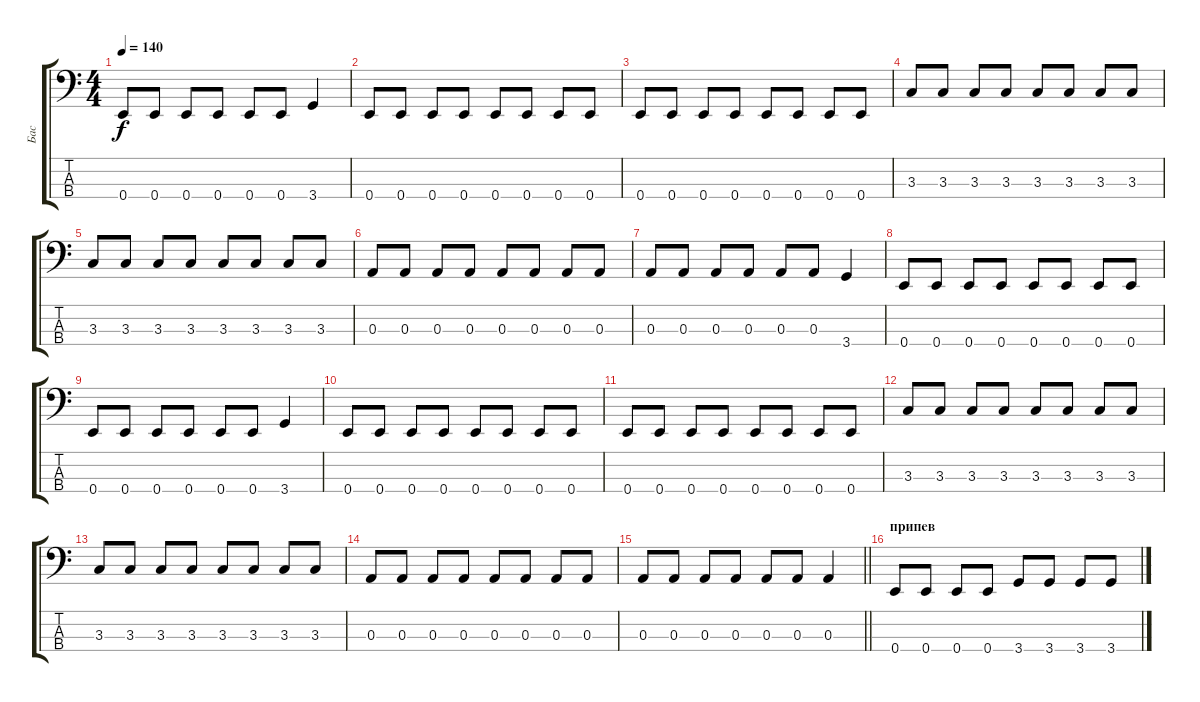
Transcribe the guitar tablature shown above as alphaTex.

\track ("Бас" "Бас") {instrument electricbassfinger}
\staff {score tabs}
\tuning (G2 D2 A1 E1) {hide}
\ts (4 4)
\tempo 140
\clef f4
\ks c
0.4.8{dy f} 0.4.8 0.4.8 0.4.8 0.4.8 0.4.8 3.4.4 |
0.4.8 0.4.8 0.4.8 0.4.8 0.4.8 0.4.8 0.4.8 0.4.8 |
0.4.8 0.4.8 0.4.8 0.4.8 0.4.8 0.4.8 0.4.8 0.4.8 |
3.3.8 3.3.8 3.3.8 3.3.8 3.3.8 3.3.8 3.3.8 3.3.8 |
3.3.8 3.3.8 3.3.8 3.3.8 3.3.8 3.3.8 3.3.8 3.3.8 |
0.3.8 0.3.8 0.3.8 0.3.8 0.3.8 0.3.8 0.3.8 0.3.8 |
0.3.8 0.3.8 0.3.8 0.3.8 0.3.8 0.3.8 3.4.4 |
0.4.8 0.4.8 0.4.8 0.4.8 0.4.8 0.4.8 0.4.8 0.4.8 |
0.4.8 0.4.8 0.4.8 0.4.8 0.4.8 0.4.8 3.4.4 |
0.4.8 0.4.8 0.4.8 0.4.8 0.4.8 0.4.8 0.4.8 0.4.8 |
0.4.8 0.4.8 0.4.8 0.4.8 0.4.8 0.4.8 0.4.8 0.4.8 |
3.3.8 3.3.8 3.3.8 3.3.8 3.3.8 3.3.8 3.3.8 3.3.8 |
3.3.8 3.3.8 3.3.8 3.3.8 3.3.8 3.3.8 3.3.8 3.3.8 |
0.3.8 0.3.8 0.3.8 0.3.8 0.3.8 0.3.8 0.3.8 0.3.8 |
\barLineRight lightlight
0.3.8 0.3.8 0.3.8 0.3.8 0.3.8 0.3.8 0.3.4 |
\section ("" "припев")
0.4.8 0.4.8 0.4.8 0.4.8 3.4.8 3.4.8 3.4.8 3.4.8
